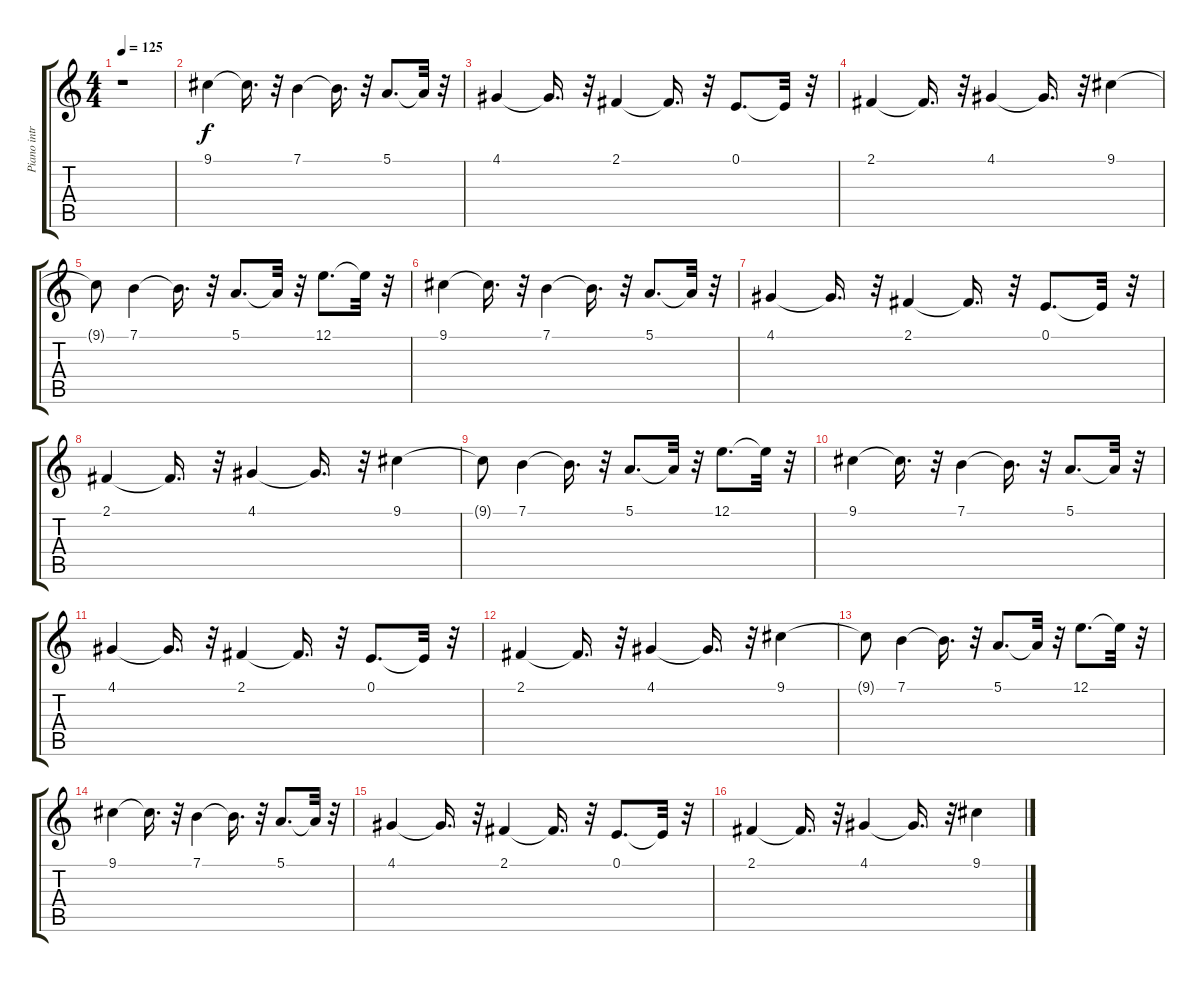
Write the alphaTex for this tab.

\track ("Piano intro" "Piano intr") {instrument honkytonkpiano}
\staff {score tabs}
\tuning (E4 B3 G3 D3 A2 E2) {hide}
\ts (4 4)
\tempo 125
\clef g2
\ks c
r.1{dy f} |
9.1.4 9.1{t}.16{d} r.32 7.1.4 7.1{t}.16{d} r.32 5.1.8{d} 5.1{t}.32 r.32 |
4.1.4 4.1{t}.16{d} r.32 2.1.4 2.1{t}.16{d} r.32 0.1.8{d} 0.1{t}.32 r.32 |
2.1.4 2.1{t}.16{d} r.32 4.1.4 4.1{t}.16{d} r.32 9.1.4 |
9.1{t}.8 7.1.4 7.1{t}.16{d} r.32 5.1.8{d} 5.1{t}.32 r.32 12.1.8{d} 12.1{t}.32 r.32 |
9.1.4 9.1{t}.16{d} r.32 7.1.4 7.1{t}.16{d} r.32 5.1.8{d} 5.1{t}.32 r.32 |
4.1.4 4.1{t}.16{d} r.32 2.1.4 2.1{t}.16{d} r.32 0.1.8{d} 0.1{t}.32 r.32 |
2.1.4 2.1{t}.16{d} r.32 4.1.4 4.1{t}.16{d} r.32 9.1.4 |
9.1{t}.8 7.1.4 7.1{t}.16{d} r.32 5.1.8{d} 5.1{t}.32 r.32 12.1.8{d} 12.1{t}.32 r.32 |
9.1.4 9.1{t}.16{d} r.32 7.1.4 7.1{t}.16{d} r.32 5.1.8{d} 5.1{t}.32 r.32 |
4.1.4 4.1{t}.16{d} r.32 2.1.4 2.1{t}.16{d} r.32 0.1.8{d} 0.1{t}.32 r.32 |
2.1.4 2.1{t}.16{d} r.32 4.1.4 4.1{t}.16{d} r.32 9.1.4 |
9.1{t}.8 7.1.4 7.1{t}.16{d} r.32 5.1.8{d} 5.1{t}.32 r.32 12.1.8{d} 12.1{t}.32 r.32 |
9.1.4 9.1{t}.16{d} r.32 7.1.4 7.1{t}.16{d} r.32 5.1.8{d} 5.1{t}.32 r.32 |
4.1.4 4.1{t}.16{d} r.32 2.1.4 2.1{t}.16{d} r.32 0.1.8{d} 0.1{t}.32 r.32 |
2.1.4 2.1{t}.16{d} r.32 4.1.4 4.1{t}.16{d} r.32 9.1.4
